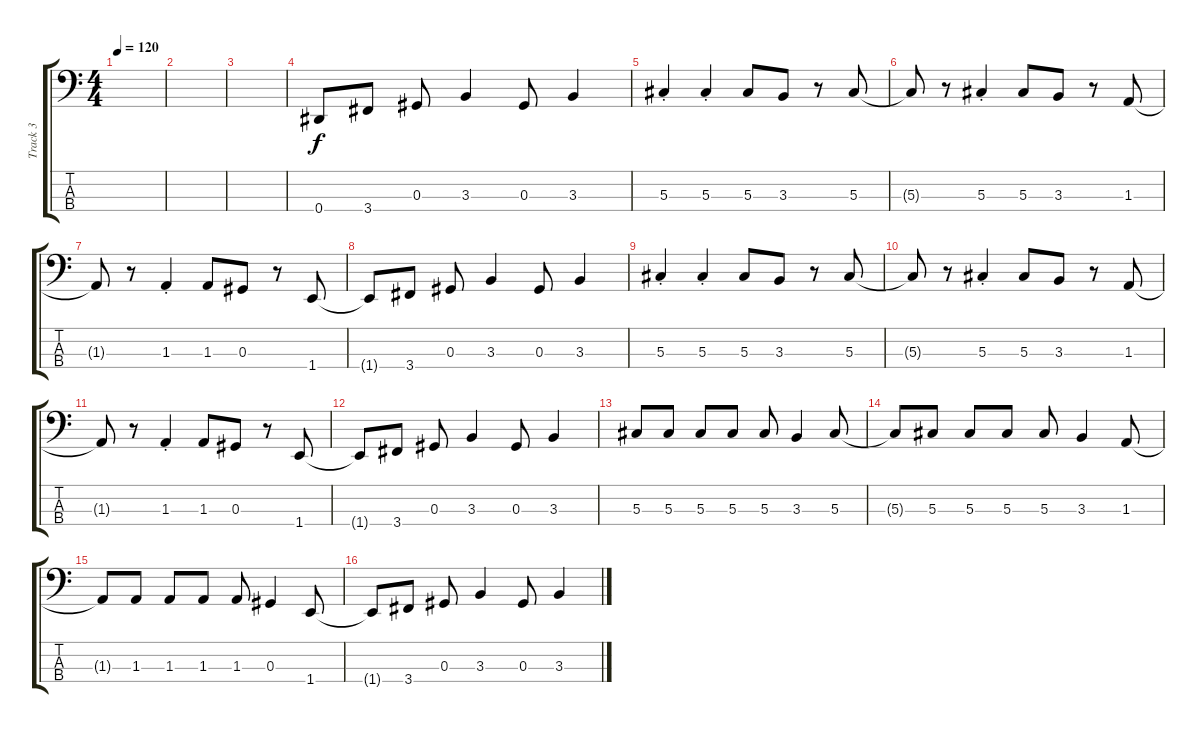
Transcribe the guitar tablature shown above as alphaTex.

\track ("Track 3" "Track 3") {instrument electricbassfinger}
\staff {score tabs}
\tuning (Gb2 Db2 Ab1 Eb1) {hide}
\ts (4 4)
\tempo 120
\clef f4
\ks c
|
|
|
0.4.8 3.4.8 0.3.8 3.3.4 0.3.8 3.3.4 |
5.3{st}.4 5.3{st}.4 5.3.8 3.3.8 r.8 5.3.8 |
5.3{t}.8 r.8 5.3{st}.4 5.3.8 3.3.8 r.8 1.3.8 |
1.3{t}.8 r.8 1.3{st}.4 1.3.8 0.3.8 r.8 1.4.8 |
1.4{t}.8 3.4.8 0.3.8 3.3.4 0.3.8 3.3.4 |
5.3{st}.4 5.3{st}.4 5.3.8 3.3.8 r.8 5.3.8 |
5.3{t}.8 r.8 5.3{st}.4 5.3.8 3.3.8 r.8 1.3.8 |
1.3{t}.8 r.8 1.3{st}.4 1.3.8 0.3.8 r.8 1.4.8 |
1.4{t}.8 3.4.8 0.3.8 3.3.4 0.3.8 3.3.4 |
5.3.8 5.3.8 5.3.8 5.3.8 5.3.8 3.3.4 5.3.8 |
5.3{t}.8 5.3.8 5.3.8 5.3.8 5.3.8 3.3.4 1.3.8 |
1.3{t}.8 1.3.8 1.3.8 1.3.8 1.3.8 0.3.4 1.4.8 |
1.4{t}.8 3.4.8 0.3.8 3.3.4 0.3.8 3.3.4
